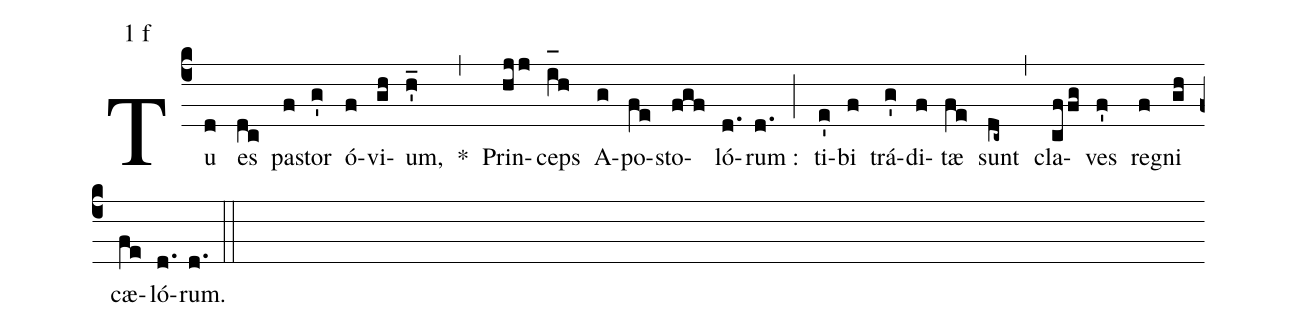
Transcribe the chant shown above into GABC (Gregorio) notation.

mode:1 f;
%%
(c4) Tu(d) es(dc) pa(f)stor(g') ó(f)vi(gh)um,(h'_) *(,) Prin(hjj)ceps(i_[oh:h]h) A(g)po(fe)sto(fgf)ló(d.)rum :(d.) (;) ti(e')bi(f) trá(g')di(f)tæ(fe) sunt(dc~) (,) cla(cffg)ves(f') re(f)gni(gh) cæ(fe)ló(d.)rum.(d.) (::)
